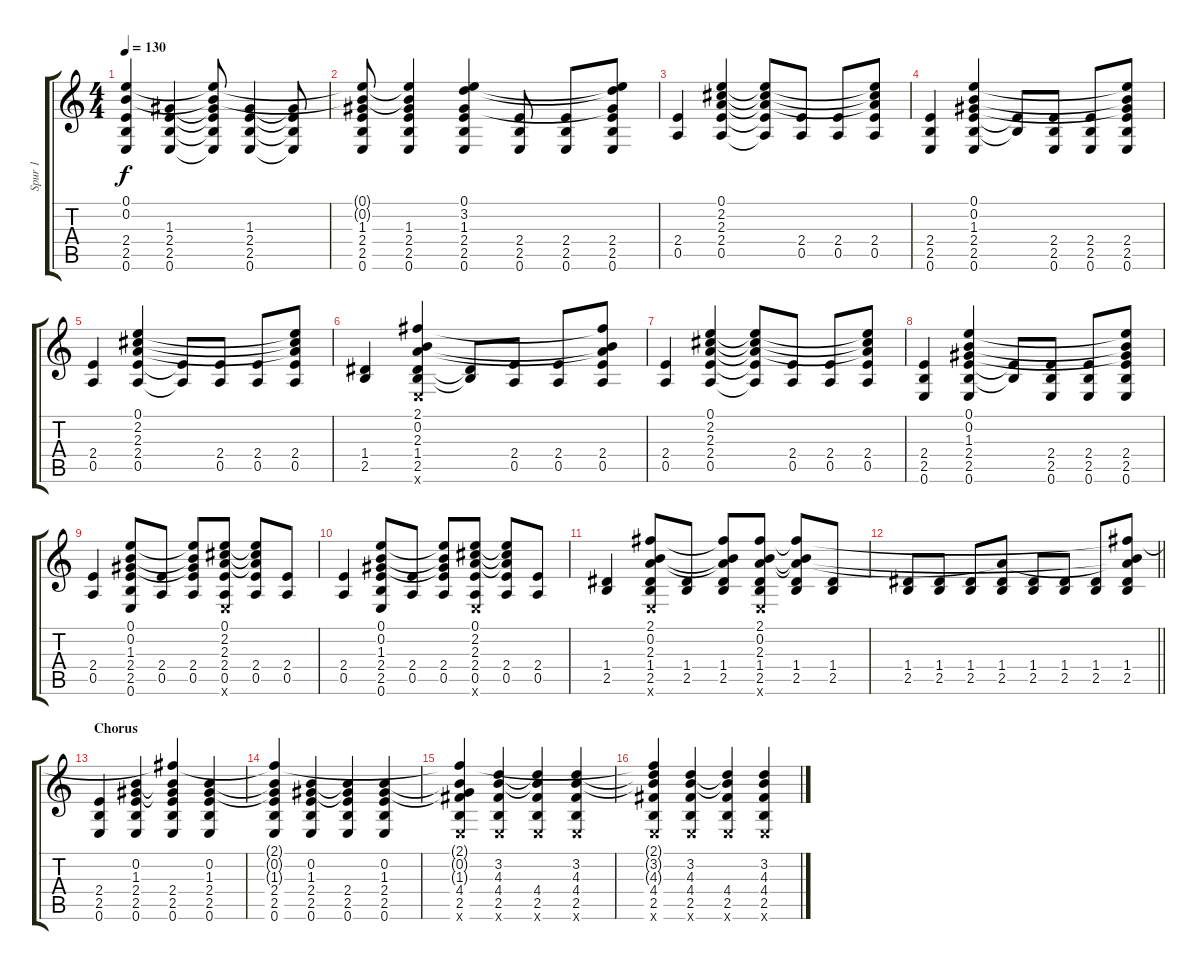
\track ("Spur 1" "Spur 1") {instrument acousticguitarnylon}
\staff {score tabs}
\tuning (E4 B3 G3 D3 A2 E2) {hide}
\ts (4 4)
\tempo 130
\clef g2
\ks c
(0.1{t} 0.2{t} 2.4 2.5 0.6).4{dy f} (1.3 2.4 2.5 0.6).4 (0.1{t} 0.2{t} 1.3{t} 2.4{t} 2.5{t} 0.6{t}).8 (1.3 2.4 2.5 0.6).4 (1.3{t} 2.4{t} 2.5{t} 0.6{t}).8 |
(0.1{t} 0.2{t} 1.3 2.4 2.5 0.6).8 (0.1{t} 0.2{t} 1.3 2.4 2.5 0.6).4 (0.1 3.2 1.3 2.4 2.5 0.6).4 (2.4 2.5 0.6).8 (2.4 2.5 0.6).8 (0.1{t} 3.2{t} 1.3{t} 2.4 2.5 0.6).8 |
(2.4 0.5).4 (0.1 2.2 2.3 2.4 0.5).4 (0.1{t} 2.2{t} 2.3{t} 2.4{t} 0.5{t}).8 (2.4 0.5).8 (2.4 0.5).8 (0.1{t} 2.2{t} 2.3{t} 2.4 0.5).8 |
(2.4 2.5 0.6).4 (0.1 0.2 1.3 2.4 2.5 0.6).4 (2.4{t} 2.5{t}).8 (2.4 2.5 0.6).8 (2.4 2.5 0.6).8 (0.1{t} 0.2{t} 1.3{t} 2.4 2.5 0.6).8 |
(2.4 0.5).4 (0.1 2.2 2.3 2.4 0.5).4 (2.4{t} 0.5{t}).8 (2.4 0.5).8 (2.4 0.5).8 (0.1{t} 2.2{t} 2.3{t} 2.4 0.5).8 |
(1.4 2.5).4 (2.1 0.2 2.3 1.4 2.5 0.6{x}).4 (1.4{t} 2.5{t}).8 (2.4 0.5).8 (2.4 0.5).8 (2.1{t} 0.2{t} 2.3{t} 2.4 0.5).8 |
(2.4 0.5).4 (0.1 2.2 2.3 2.4 0.5).4 (0.1{t} 2.2{t} 2.3{t} 2.4{t} 0.5{t}).8 (2.4 0.5).8 (2.4 0.5).8 (0.1{t} 2.2{t} 2.3{t} 2.4 0.5).8 |
(2.4 2.5 0.6).4 (0.1 0.2 1.3 2.4 2.5 0.6).4 (2.4{t} 2.5{t}).8 (2.4 2.5 0.6).8 (2.4 2.5 0.6).8 (0.1{t} 0.2{t} 1.3{t} 2.4 2.5 0.6).8 |
(2.4 0.5).4 (0.1 0.2 1.3 2.4 2.5 0.6).8 (2.4 0.5).8 (0.1{t} 0.2{t} 1.3{t} 2.4 0.5).8 (0.1 2.2 2.3 2.4 0.5 0.6{x}).8 (0.1{t} 2.2{t} 2.3{t} 2.4 0.5).8 (2.4 0.5).8 |
(2.4 0.5).4 (0.1 0.2 1.3 2.4 2.5 0.6).8 (2.4 0.5).8 (0.1{t} 0.2{t} 1.3{t} 2.4 0.5).8 (0.1 2.2 2.3 2.4 0.5 0.6{x}).8 (0.1{t} 2.2{t} 2.3{t} 2.4 0.5).8 (2.4 0.5).8 |
(1.4 2.5).4 (2.1 0.2 2.3 1.4 2.5 0.6{x}).8 (1.4 2.5).8 (2.1{t} 0.2{t} 2.3{t} 1.4 2.5).8 (2.1 0.2 2.3 1.4 2.5 0.6{x}).8 (2.1{t} 0.2{t} 2.3{t} 1.4 2.5).8 (1.4 2.5).8 |
\barLineRight lightlight
(1.4 2.5).8 (1.4 2.5).8 (1.4 2.5).8 (2.3{t} 1.4 2.5).8 (1.4 2.5).8 (1.4 2.5).8 (1.4 2.5).8 (2.1{t} 0.2{t} 2.3{t} 1.4 2.5).8 |
\section ("" "Chorus")
(2.4 2.5 0.6).4 (0.2 1.3 2.4 2.5 0.6).4 (2.1{t} 0.2{t} 1.3{t} 2.4 2.5 0.6).4 (0.2 1.3 2.4 2.5 0.6).4 |
(2.1{t} 0.2{t} 1.3{t} 2.4 2.5 0.6).4 (0.2 1.3 2.4 2.5 0.6).4 (0.2{t} 1.3{t} 2.4 2.5 0.6).4 (0.2 1.3 2.4 2.5 0.6).4 |
(2.1{t} 0.2{t} 1.3{t} 4.4 2.5 0.6{x}).4 (3.2 4.3 4.4 2.5 0.6{x}).4 (3.2{t} 4.3{t} 4.4 2.5 0.6{x}).4 (3.2 4.3 4.4 2.5 0.6{x}).4 |
(2.1{t} 3.2{t} 4.3{t} 4.4 2.5 0.6{x}).4 (3.2 4.3 4.4 2.5 0.6{x}).4 (3.2{t} 4.3{t} 4.4 2.5 0.6{x}).4 (3.2 4.3 4.4 2.5 0.6{x}).4
